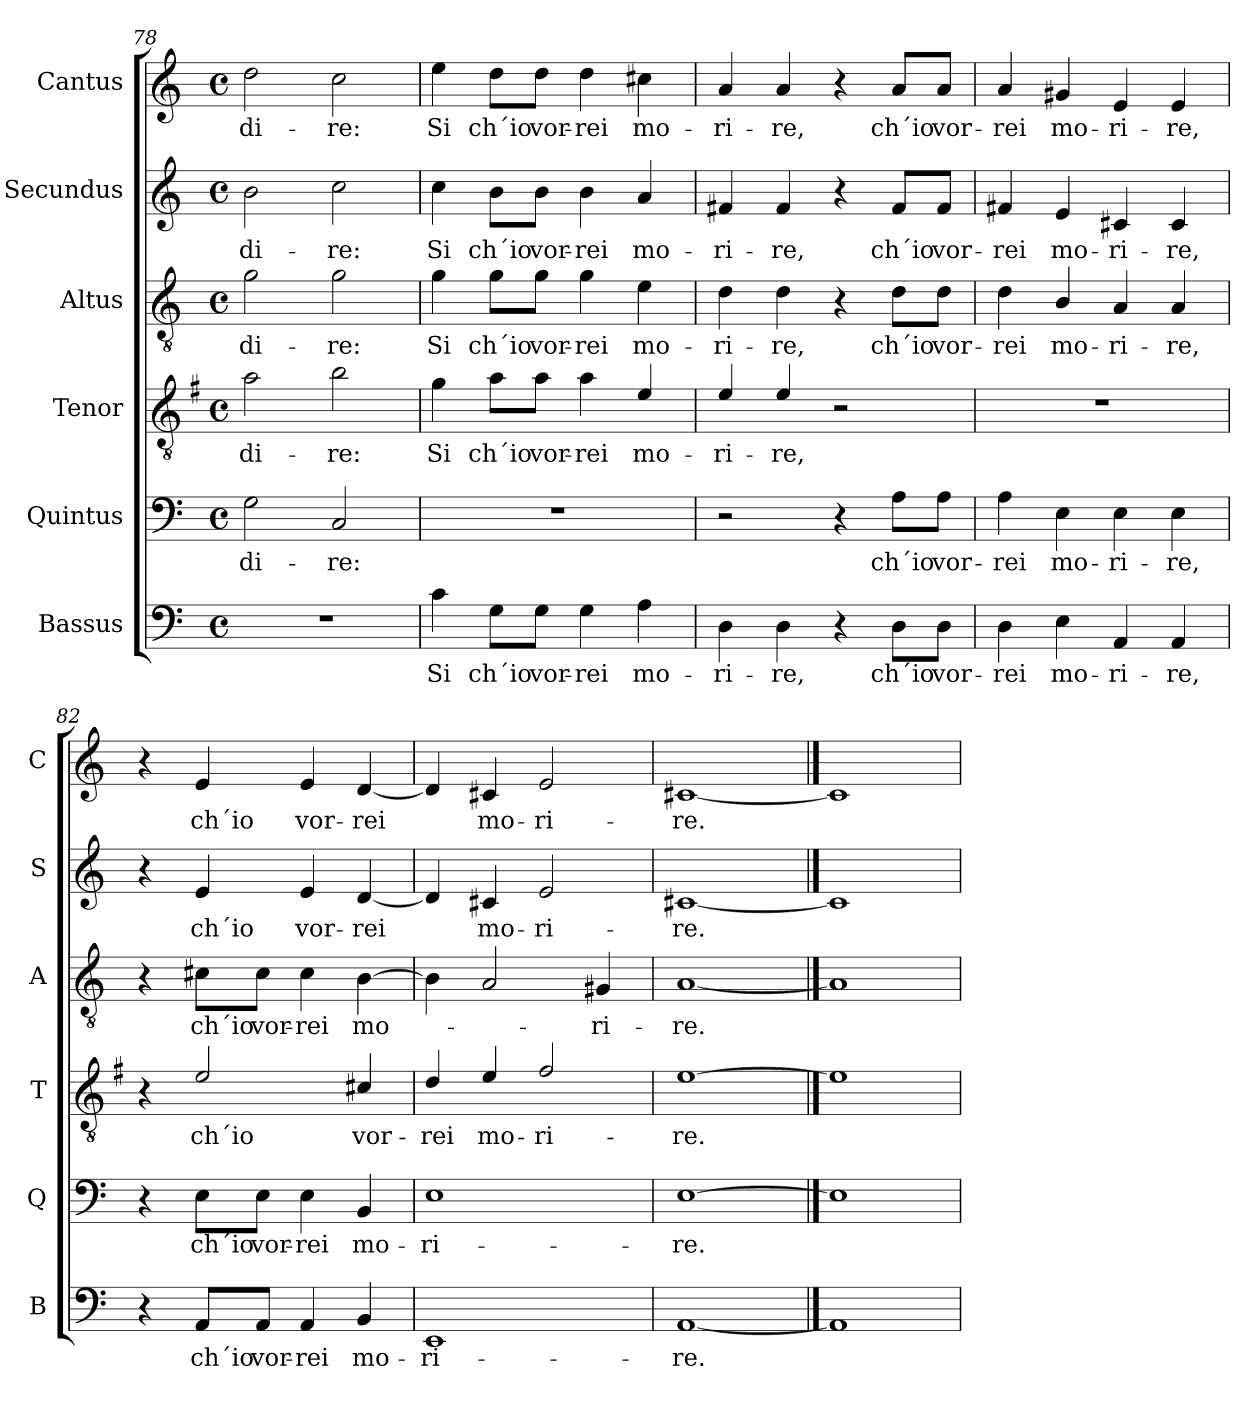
**kern	**text	**kern	**text	**kern	**text	**kern	**text	**kern	**text	**kern	**text
*part6	*part6	*part5	*part5	*part4	*part4	*part3	*part3	*part2	*part2	*part1	*part1
*staff6	*staff6	*staff5	*staff5	*staff4	*staff4	*staff3	*staff3	*staff2	*staff2	*staff1	*staff1
*I"Bassus	*	*I"Quintus	*	*I"Tenor	*	*I"Altus	*	*I"Secundus	*	*I"Cantus	*
*I'B	*	*I'Q	*	*I'T	*	*I'A	*	*I'S	*	*I'C	*
*clefF4	*	*clefF4	*	*clefGv2	*	*clefGv2	*	*clefG2	*	*clefG2	*
*	*	*	*	*ITrd4c7	*	*	*	*	*	*	*
*k[]	*	*k[]	*	*k[]	*	*k[]	*	*k[]	*	*k[]	*
*M4/4	*	*M4/4	*	*M4/4	*	*M4/4	*	*M4/4	*	*M4/4	*
*met(c)	*	*met(c)	*	*met(c)	*	*met(c)	*	*met(c)	*	*met(c)	*
=78	=78	=78	=78	=78	=78	=78	=78	=78	=78	=78	=78
!	!	!	!LO:LY:b	!	!LO:LY:b	!	!LO:LY:b	!	!LO:LY:b	!	!LO:LY:b
1r	.	2G\	di-	2d\	di-	2g\	di-	2b\	di-	2dd\	di-
!	!	!	!LO:LY:b	!	!LO:LY:b	!	!LO:LY:b	!	!LO:LY:b	!	!LO:LY:b
.	.	2C/	-re:	2e\	-re:	2g\	-re:	2cc\	-re:	2cc\	-re:
=79	=79	=79	=79	=79	=79	=79	=79	=79	=79	=79	=79
!	!LO:LY:b	!	!	!	!LO:LY:b	!	!LO:LY:b	!	!LO:LY:b	!	!LO:LY:b
4c\	Si	1r	.	4c\	Si	4g\	Si	4cc\	Si	4ee\	Si
!	!LO:LY:b	!	!	!	!LO:LY:b	!	!LO:LY:b	!	!LO:LY:b	!	!LO:LY:b
8G\L	ch´io	.	.	8d\L	ch´io	8g\L	ch´io	8b\L	ch´io	8dd\L	ch´io
!	!LO:LY:b	!	!	!	!LO:LY:b	!	!LO:LY:b	!	!LO:LY:b	!	!LO:LY:b
8G\J	vor-	.	.	8d\J	vor-	8g\J	vor-	8b\J	vor-	8dd\J	vor-
!	!LO:LY:b	!	!	!	!LO:LY:b	!	!LO:LY:b	!	!LO:LY:b	!	!LO:LY:b
4G\	-rei	.	.	4d\	-rei	4g\	-rei	4b\	-rei	4dd\	-rei
!	!LO:LY:b	!	!	!	!LO:LY:b	!	!LO:LY:b	!	!LO:LY:b	!	!LO:LY:b
4A\	mo-	.	.	4A/	mo-	4e\	mo-	4a/	mo-	4cc#X\	mo-
!!LO:PB:g=z
=80	=80	=80	=80	=80	=80	=80	=80	=80	=80	=80	=80
!	!LO:LY:b	!	!	!	!LO:LY:b	!	!LO:LY:b	!	!LO:LY:b	!	!LO:LY:b
4D\	-ri-	2r	.	4A/	-ri-	4d\	-ri-	4f#X/	-ri-	4a/	-ri-
!	!LO:LY:b	!	!	!	!LO:LY:b	!	!LO:LY:b	!	!LO:LY:b	!	!LO:LY:b
4D\	-re,	.	.	4A/	-re,	4d\	-re,	4f#/	-re,	4a/	-re,
4r	.	4r	.	2r	.	4r	.	4r	.	4r	.
!	!LO:LY:b	!	!LO:LY:b	!	!	!	!LO:LY:b	!	!LO:LY:b	!	!LO:LY:b
8D\L	ch´io	8A\L	ch´io	.	.	8d\L	ch´io	8f#/L	ch´io	8a/L	ch´io
!	!LO:LY:b	!	!LO:LY:b	!	!	!	!LO:LY:b	!	!LO:LY:b	!	!LO:LY:b
8D\J	vor-	8A\J	vor-	.	.	8d\J	vor-	8f#/J	vor-	8a/J	vor-
=81	=81	=81	=81	=81	=81	=81	=81	=81	=81	=81	=81
!	!LO:LY:b	!	!LO:LY:b	!	!	!	!LO:LY:b	!	!LO:LY:b	!	!LO:LY:b
4D\	-rei	4A\	-rei	1r	.	4d\	-rei	4f#X/	-rei	4a/	-rei
!	!LO:LY:b	!	!LO:LY:b	!	!	!	!LO:LY:b	!	!LO:LY:b	!	!LO:LY:b
4E\	mo-	4E\	mo-	.	.	4B/	mo-	4e/	mo-	4g#X/	mo-
!	!LO:LY:b	!	!LO:LY:b	!	!	!	!LO:LY:b	!	!LO:LY:b	!	!LO:LY:b
4AA/	-ri-	4E\	-ri-	.	.	4A/	-ri-	4c#X/	-ri-	4e/	-ri-
!	!LO:LY:b	!	!LO:LY:b	!	!	!	!LO:LY:b	!	!LO:LY:b	!	!LO:LY:b
4AA/	-re,	4E\	-re,	.	.	4A/	-re,	4c#/	-re,	4e/	-re,
=82	=82	=82	=82	=82	=82	=82	=82	=82	=82	=82	=82
4r	.	4r	.	4r	.	4r	.	4r	.	4r	.
!	!LO:LY:b	!	!LO:LY:b	!	!LO:LY:b	!	!LO:LY:b	!	!LO:LY:b	!	!LO:LY:b
8AA/L	ch´io	8E\L	ch´io	2A/	ch´io	8c#X\L	ch´io	4e/	ch´io	4e/	ch´io
!	!LO:LY:b	!	!LO:LY:b	!	!	!	!LO:LY:b	!	!	!	!
8AA/J	vor-	8E\J	vor-	.	.	8c#\J	vor-	.	.	.	.
!	!LO:LY:b	!	!LO:LY:b	!	!	!	!LO:LY:b	!	!LO:LY:b	!	!LO:LY:b
4AA/	-rei	4E\	-rei	.	.	4c#\	-rei	4e/	vor-	4e/	vor-
!	!LO:LY:b	!	!LO:LY:b	!	!LO:LY:b	!	!LO:LY:b	!	!LO:LY:b	!	!LO:LY:b
4BB/	mo-	4BB/	mo-	4F#X/	vor-	[4B\	mo-	[4d/	-rei	[4d/	-rei
=83	=83	=83	=83	=83	=83	=83	=83	=83	=83	=83	=83
!	!LO:LY:b	!	!LO:LY:b	!	!LO:LY:b	!	!	!	!	!	!
1EE	-ri-	1E	-ri-	4G/	-rei	4B\]	.	4d/]	.	4d/]	.
!	!	!	!	!	!LO:LY:b	!	!	!	!LO:LY:b	!	!LO:LY:b
.	.	.	.	4A/	mo-	2A/	.	4c#X/	mo-	4c#X/	mo-
!	!	!	!	!	!LO:LY:b	!	!	!	!LO:LY:b	!	!LO:LY:b
.	.	.	.	2B/	-ri-	.	.	2e/	-ri-	2e/	-ri-
!	!	!	!	!	!	!	!LO:LY:b	!	!	!	!
.	.	.	.	.	.	4G#X/	-ri-	.	.	.	.
=84	=84	=84	=84	=84	=84	=84	=84	=84	=84	=84	=84
!	!LO:LY:b	!	!LO:LY:b	!	!LO:LY:b	!	!LO:LY:b	!	!LO:LY:b	!	!LO:LY:b
[1AA	-re.	[1E	-re.	[1A	-re.	[1A	-re.	[1c#X	-re.	[1c#X	-re.
==85	==85	==85	==85	==85	==85	==85	==85	==85	==85	==85	==85
1AA]	.	1E]	.	1A]	.	1A]	.	1c#]	.	1c#]	.
=	=	=	=	=	=	=	=	=	=	=	=
*-	*-	*-	*-	*-	*-	*-	*-	*-	*-	*-	*-
